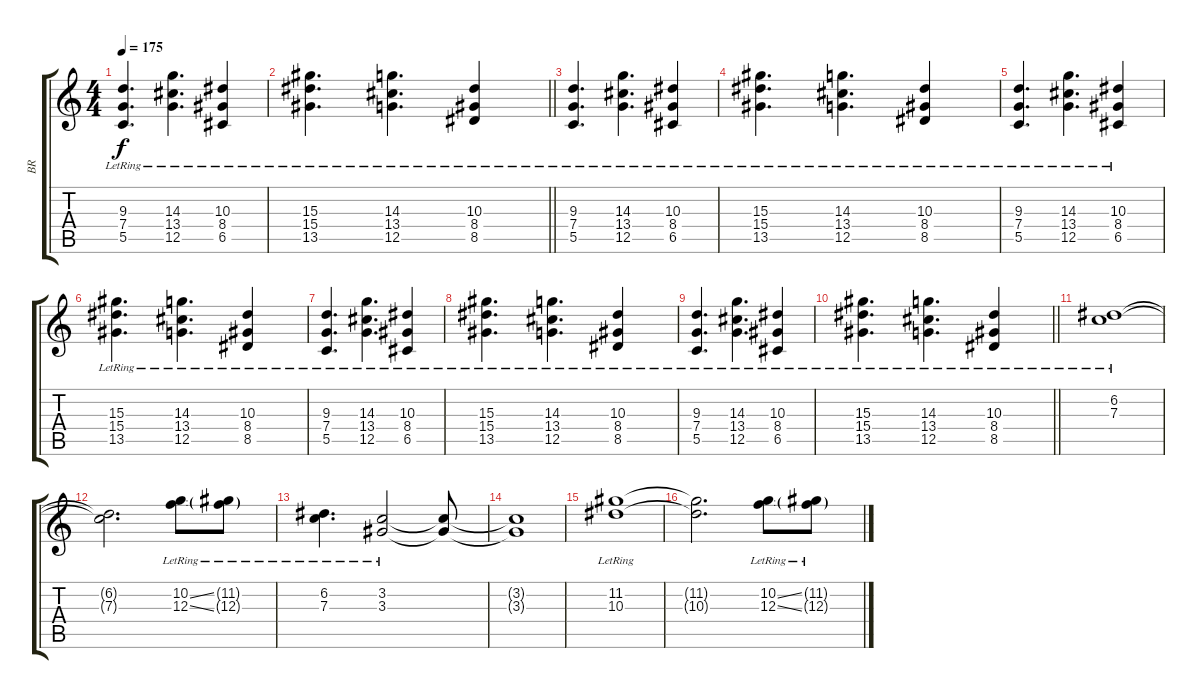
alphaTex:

\track ("BR" "BR") {instrument acousticguitarsteel}
\staff {score tabs}
\tuning (D4 A3 F3 C3 G2 C2) {hide}
\ts (4 4)
\tempo 175
\clef g2
\ks c
(9.3{lr} 7.4{lr} 5.5{lr}).4{d dy f} (14.3{lr} 13.4{lr} 12.5{lr}).4{d} (10.3{lr} 8.4{lr} 6.5{lr}).4 |
\barLineRight lightlight
(15.3{lr} 15.4{lr} 13.5{lr}).4{d} (14.3{lr} 13.4{lr} 12.5{lr}).4{d} (10.3{lr} 8.4{lr} 8.5{lr}).4 |
\section ("" "")
(9.3{lr} 7.4{lr} 5.5{lr}).4{d} (14.3{lr} 13.4{lr} 12.5{lr}).4{d} (10.3{lr} 8.4{lr} 6.5{lr}).4 |
(15.3{lr} 15.4{lr} 13.5{lr}).4{d} (14.3{lr} 13.4{lr} 12.5{lr}).4{d} (10.3{lr} 8.4{lr} 8.5{lr}).4 |
(9.3{lr} 7.4{lr} 5.5{lr}).4{d} (14.3{lr} 13.4{lr} 12.5{lr}).4{d} (10.3{lr} 8.4{lr} 6.5{lr}).4 |
(15.3{lr} 15.4{lr} 13.5{lr}).4{d} (14.3{lr} 13.4{lr} 12.5{lr}).4{d} (10.3{lr} 8.4{lr} 8.5{lr}).4 |
(9.3{lr} 7.4{lr} 5.5{lr}).4{d} (14.3{lr} 13.4{lr} 12.5{lr}).4{d} (10.3{lr} 8.4{lr} 6.5{lr}).4 |
(15.3{lr} 15.4{lr} 13.5{lr}).4{d} (14.3{lr} 13.4{lr} 12.5{lr}).4{d} (10.3{lr} 8.4{lr} 8.5{lr}).4 |
(9.3{lr} 7.4{lr} 5.5{lr}).4{d} (14.3{lr} 13.4{lr} 12.5{lr}).4{d} (10.3{lr} 8.4{lr} 6.5{lr}).4 |
\barLineRight lightlight
(15.3{lr} 15.4{lr} 13.5{lr}).4{d} (14.3{lr} 13.4{lr} 12.5{lr}).4{d} (10.3{lr} 8.4{lr} 8.5{lr}).4 |
\section ("" "")
(6.2{lr} 7.3{lr}).1 |
(6.2{t} 7.3{t}).2{d} (10.2{ss lr} 12.3{ss lr}).8 (11.2{g lr} 12.3{g lr}).8 |
(6.2{lr} 7.3{lr}).4{d} (3.2{lr} 3.3{lr}).2 (3.2{t} 3.3{t}).8 |
(3.2{t} 3.3{t}).1 |
(11.2{lr} 10.3{lr}).1 |
(11.2{t} 10.3{t}).2{d} (10.2{ss lr} 12.3{ss lr}).8 (11.2{g lr} 12.3{g lr}).8
